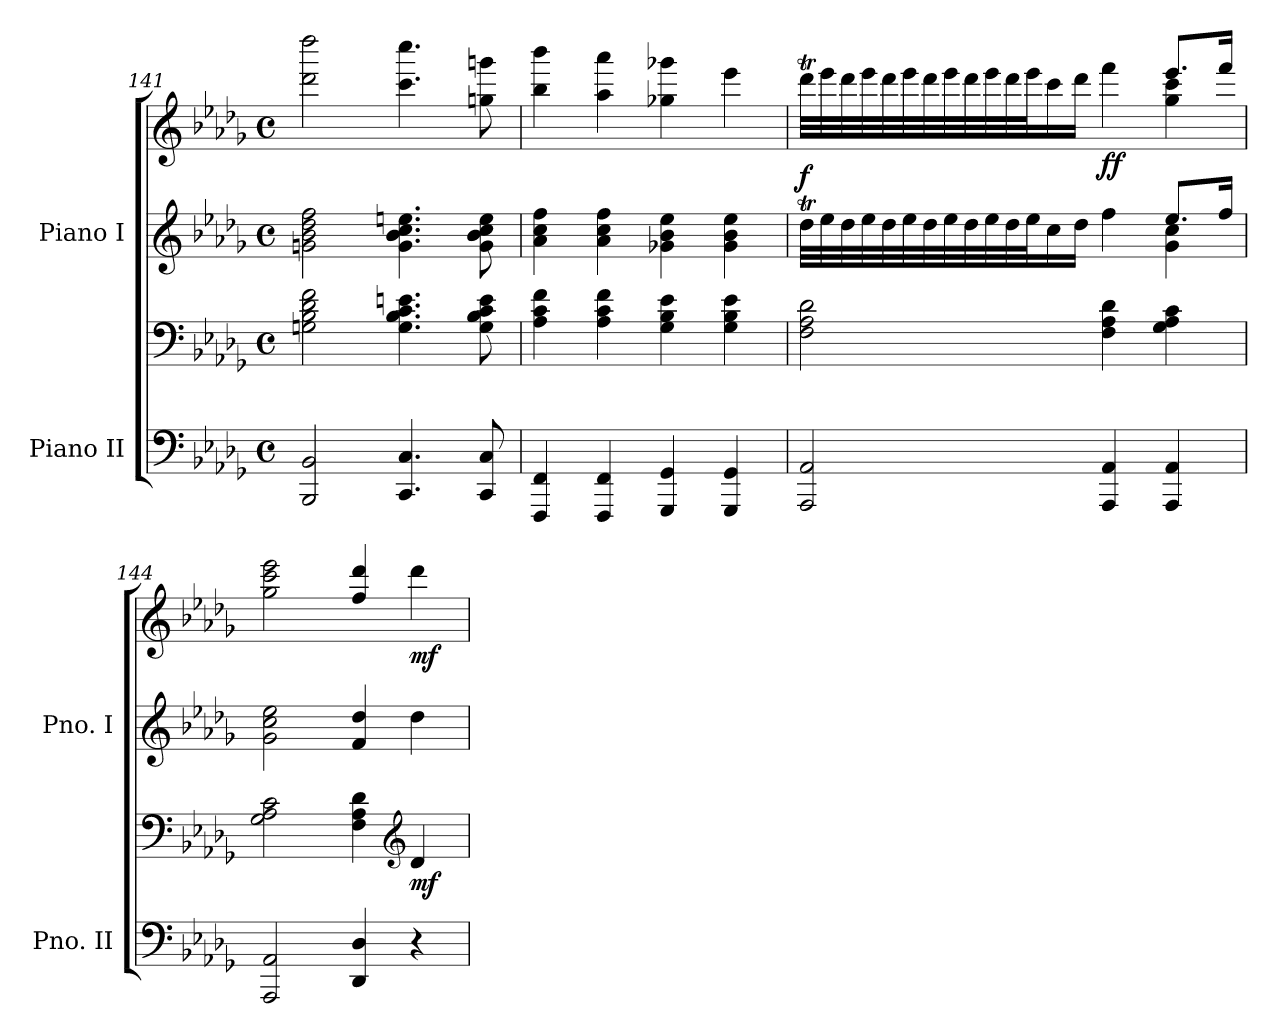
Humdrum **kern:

**kern	**kern	**dynam	**kern	**kern	**dynam
*part2	*part2	*part2	*part1	*part1	*part1
*staff4	*staff3	*staff3/4	*staff2	*staff1	*staff1/2
*I"Piano II	*	*	*I"Piano I	*	*
*I'Pno. II	*	*	*I'Pno. I	*	*
*clefF4	*clefF4	*	*clefG2	*clefG2	*
*k[b-e-a-d-g-]	*k[b-e-a-d-g-]	*	*k[b-e-a-d-g-]	*k[b-e-a-d-g-]	*
*M4/4	*M4/4	*	*M4/4	*M4/4	*
*met(c)	*met(c)	*	*met(c)	*met(c)	*
=141	=141	=141	=141	=141	=141
2BBB-/ 2BB-/	2Gn\ 2B-\ 2d-\ 2f\	.	2gn\ 2b-\ 2dd-\ 2ff\	2ddd-\ 2dddd-\	.
4.CC/ 4.C/	4.G\ 4.B-\ 4.c\ 4.en\	.	4.g\ 4.b-\ 4.cc\ 4.een\	4.ccc\ 4.cccc\	.
8CC/ 8C/	8G\ 8B-\ 8c\ 8e\	.	8g\ 8b-\ 8cc\ 8ee\	8ggn\ 8gggn\	.
=142	=142	=142	=142	=142	=142
4FFF/ 4FF/	4A-\ 4c\ 4f\	.	4a-\ 4cc\ 4ff\	4bb-\ 4bbb-\	.
4FFF/ 4FF/	4A-\ 4c\ 4f\	.	4a-\ 4cc\ 4ff\	4aa-\ 4aaa-\	.
4GGG-/ 4GG-/	4G-\ 4B-\ 4e-\	.	4g-X\ 4b-\ 4ee-\	4gg-X\ 4ggg-X\	.
4GGG-/ 4GG-/	4G-\ 4B-\ 4e-\	.	4g-\ 4b-\ 4ee-\	4eee-\	.
!!LO:LB:g=z
=143	=143	=143	=143	=143	=143
*	*	*	*^	*^	*
!	!	!	!	!	!	!	!LO:DY:a=2
2AAA-/ 2AA-/	2F\ 2A-\ 2d-\	.	32dd-T!\LLL	2.rcyy	32ddd-T!\LLL	2.rcyy	f
.	.	.	32ee-!\	.	32eee-!\	.	.
.	.	.	32dd-!\	.	32ddd-!\	.	.
.	.	.	32ee-!\	.	32eee-!\	.	.
.	.	.	32dd-!\	.	32ddd-!\	.	.
.	.	.	32ee-!\	.	32eee-!\	.	.
.	.	.	32dd-!\	.	32ddd-!\	.	.
.	.	.	32ee-!\	.	32eee-!\	.	.
.	.	.	32dd-!\	.	32ddd-!\	.	.
.	.	.	32ee-!\	.	32eee-!\	.	.
.	.	.	32dd-!\	.	32ddd-!\	.	.
.	.	.	32ee-!\J	.	32eee-!\J	.	.
.	.	.	16cc!\	.	16ccc!\	.	.
.	.	.	16dd-!\JJ	.	16ddd-!\JJ	.	.
!	!	!	!	!	!	!	!LO:DY:b
4AAA-/ 4AA-/	4F\ 4A-\ 4d-\	.	4ff\	.	4fff\	.	ff
4AAA-/ 4AA-/	4G-\ 4A-\ 4c\	.	8.ee-/L	4g-\ 4cc\	8.eee-/L	4gg-\ 4ccc\	.
.	.	.	16ff/Jk	.	16fff/Jk	.	.
*	*	*	*v	*v	*	*	*
*	*	*	*	*v	*v	*
=144	=144	=144	=144	=144	=144
2AAA-/ 2AA-/	2G-\ 2A-\ 2c\	.	2g-\ 2cc\ 2ee-\	2gg-\ 2ccc\ 2eee-\	.
4DD-/ 4D-/	4F\ 4A-\ 4d-\	.	4f/ 4dd-/	4ff/ 4ddd-/	.
*	*clefG2	*	*	*	*
!	!	!LO:DY:b	!	!	!LO:DY:b
4r	4d-/	mf	4dd-\	4ddd-\	mf
=	=	=	=	=	=
*-	*-	*-	*-	*-	*-
